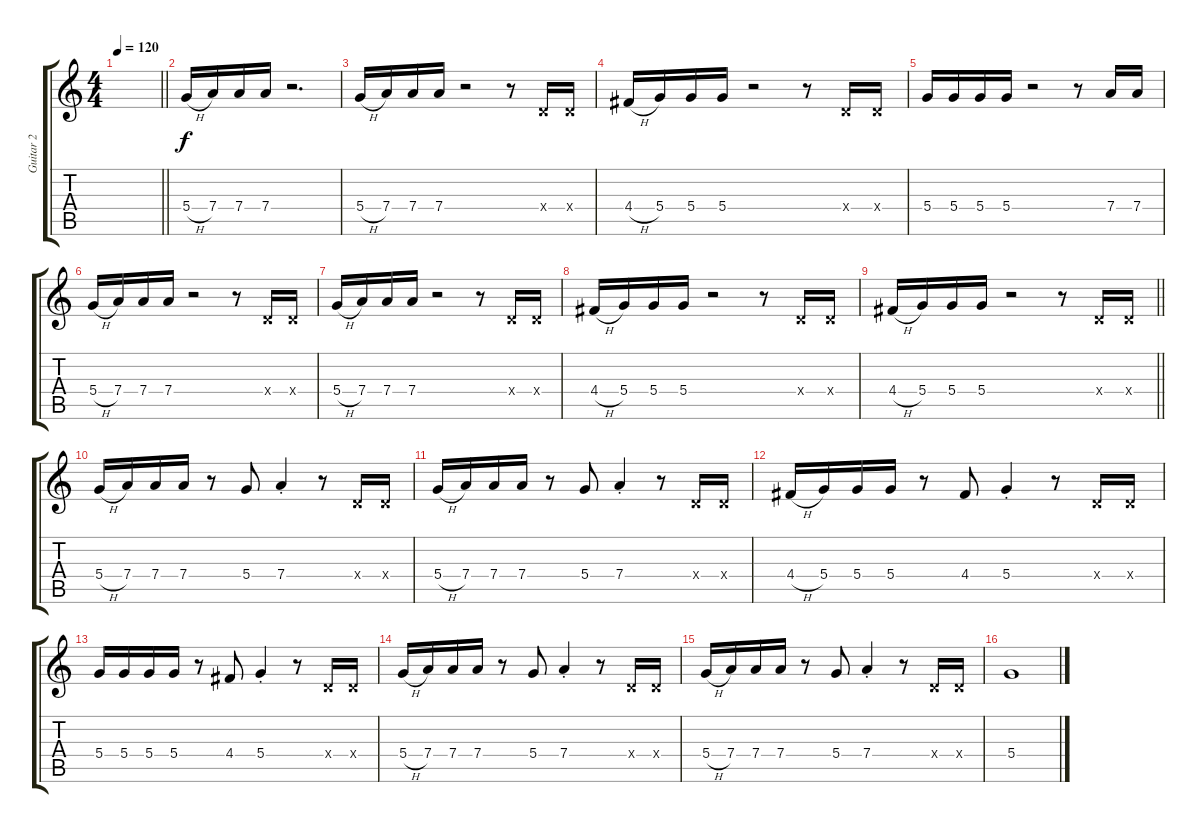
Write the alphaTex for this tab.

\track ("Guitar 2" "Guitar 2") {instrument electricguitarjazz}
\staff {score tabs}
\tuning (E4 B3 G3 D3 A2 E2) {hide}
\ts (4 4)
\tempo 120
\clef g2
\barLineRight lightlight
\ks c
|
5.4{h}.16 7.4.16 7.4.16 7.4.16 r.2{d} |
5.4{h}.16 7.4.16 7.4.16 7.4.16 r.2 r.8 0.4{x}.16 0.4{x}.16 |
4.4{h}.16 5.4.16 5.4.16 5.4.16 r.2 r.8 0.4{x}.16 0.4{x}.16 |
5.4.16 5.4.16 5.4.16 5.4.16 r.2 r.8 7.4.16 7.4.16 |
5.4{h}.16 7.4.16 7.4.16 7.4.16 r.2 r.8 0.4{x}.16 0.4{x}.16 |
5.4{h}.16 7.4.16 7.4.16 7.4.16 r.2 r.8 0.4{x}.16 0.4{x}.16 |
4.4{h}.16 5.4.16 5.4.16 5.4.16 r.2 r.8 0.4{x}.16 0.4{x}.16 |
\barLineRight lightlight
4.4{h}.16 5.4.16 5.4.16 5.4.16 r.2 r.8 0.4{x}.16 0.4{x}.16 |
5.4{h}.16 7.4.16 7.4.16 7.4.16 r.8 5.4.8 7.4{st}.4 r.8 0.4{x}.16 0.4{x}.16 |
5.4{h}.16 7.4.16 7.4.16 7.4.16 r.8 5.4.8 7.4{st}.4 r.8 0.4{x}.16 0.4{x}.16 |
4.4{h}.16 5.4.16 5.4.16 5.4.16 r.8 4.4.8 5.4{st}.4 r.8 0.4{x}.16 0.4{x}.16 |
5.4.16 5.4.16 5.4.16 5.4.16 r.8 4.4.8 5.4{st}.4 r.8 0.4{x}.16 0.4{x}.16 |
5.4{h}.16 7.4.16 7.4.16 7.4.16 r.8 5.4.8 7.4{st}.4 r.8 0.4{x}.16 0.4{x}.16 |
5.4{h}.16 7.4.16 7.4.16 7.4.16 r.8 5.4.8 7.4{st}.4 r.8 0.4{x}.16 0.4{x}.16 |
5.4.1
